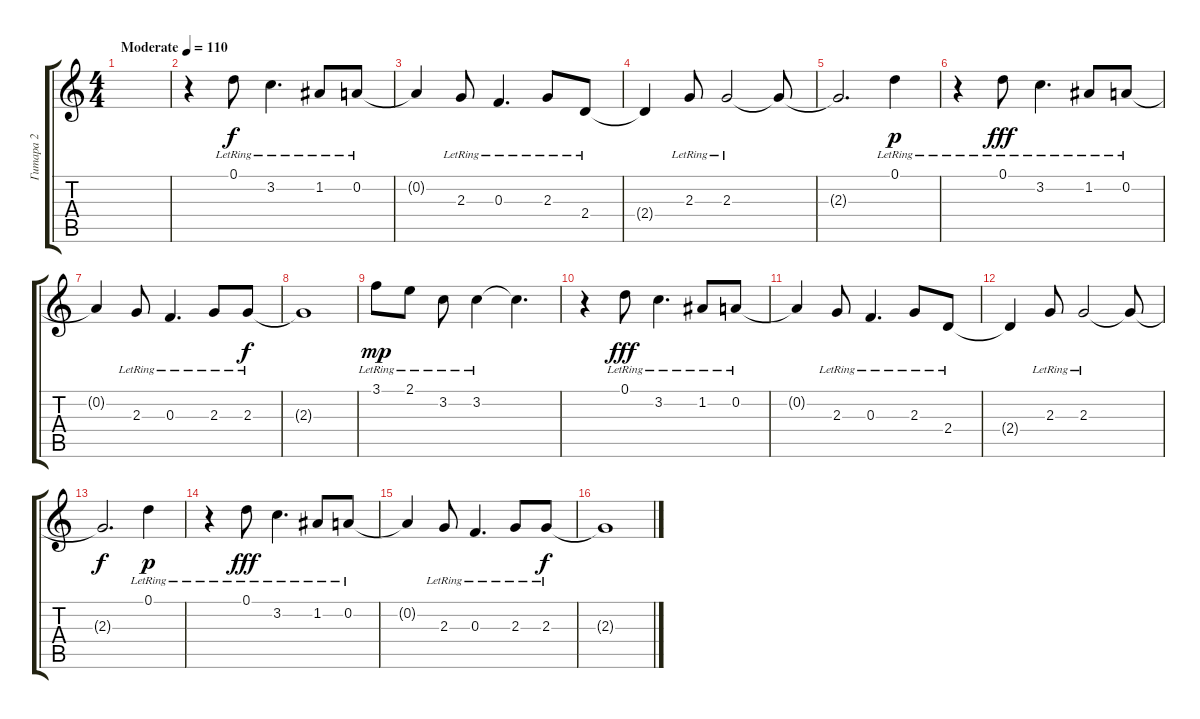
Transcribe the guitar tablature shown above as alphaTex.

\track ("Гитара 2" "Гитара 2") {instrument acousticguitarsteel}
\staff {score tabs}
\tuning (D4 A3 F3 C3 G2 D2) {hide}
\ts (4 4)
\tempo (110 "Moderate")
\clef g2
\ks c
|
r.4 0.1{lr}.8 3.2{lr}.4{d} 1.2{lr}.8 0.2{lr}.8 |
0.2{t}.4 2.3{lr}.8 0.3{lr}.4{d} 2.3{lr}.8 2.4{lr}.8 |
2.4{t}.4 2.3{lr}.8 2.3{lr}.2 2.3{t}.8 |
2.3{t}.2{d dy f} 0.1{lr}.4{dy p} |
r.4 0.1{lr}.8{dy fff} 3.2{lr}.4{d} 1.2{lr}.8 0.2{lr}.8 |
0.2{t}.4 2.3{lr}.8 0.3{lr}.4{d} 2.3{lr}.8 2.3{lr}.8{dy f} |
2.3{t}.1 |
3.1{lr}.8{dy mp} 2.1{lr}.8 3.2{lr}.8 3.2{lr}.4 3.2{t}.4{d} |
r.4 0.1{lr}.8{dy fff} 3.2{lr}.4{d} 1.2{lr}.8 0.2{lr}.8 |
0.2{t}.4 2.3{lr}.8 0.3{lr}.4{d} 2.3{lr}.8 2.4{lr}.8 |
2.4{t}.4 2.3{lr}.8 2.3{lr}.2 2.3{t}.8 |
2.3{t}.2{d dy f} 0.1{lr}.4{dy p} |
r.4 0.1{lr}.8{dy fff} 3.2{lr}.4{d} 1.2{lr}.8 0.2{lr}.8 |
0.2{t}.4 2.3{lr}.8 0.3{lr}.4{d} 2.3{lr}.8 2.3{lr}.8{dy f} |
2.3{t}.1
